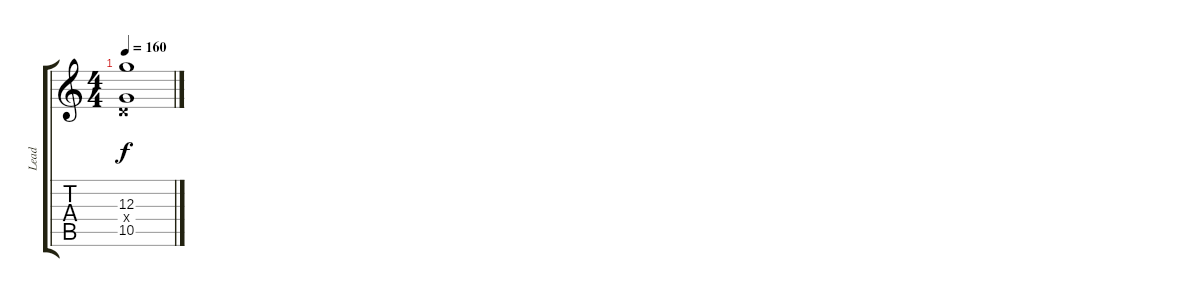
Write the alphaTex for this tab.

\track ("Lead" "Lead") {instrument acousticguitarsteel}
\staff {score tabs}
\tuning (E4 B3 G3 D3 A2 E2) {hide}
\ts (4 4)
\tempo 160
\clef g2
\ks c
(12.3 0.4{x} 10.5).1{dy f}
